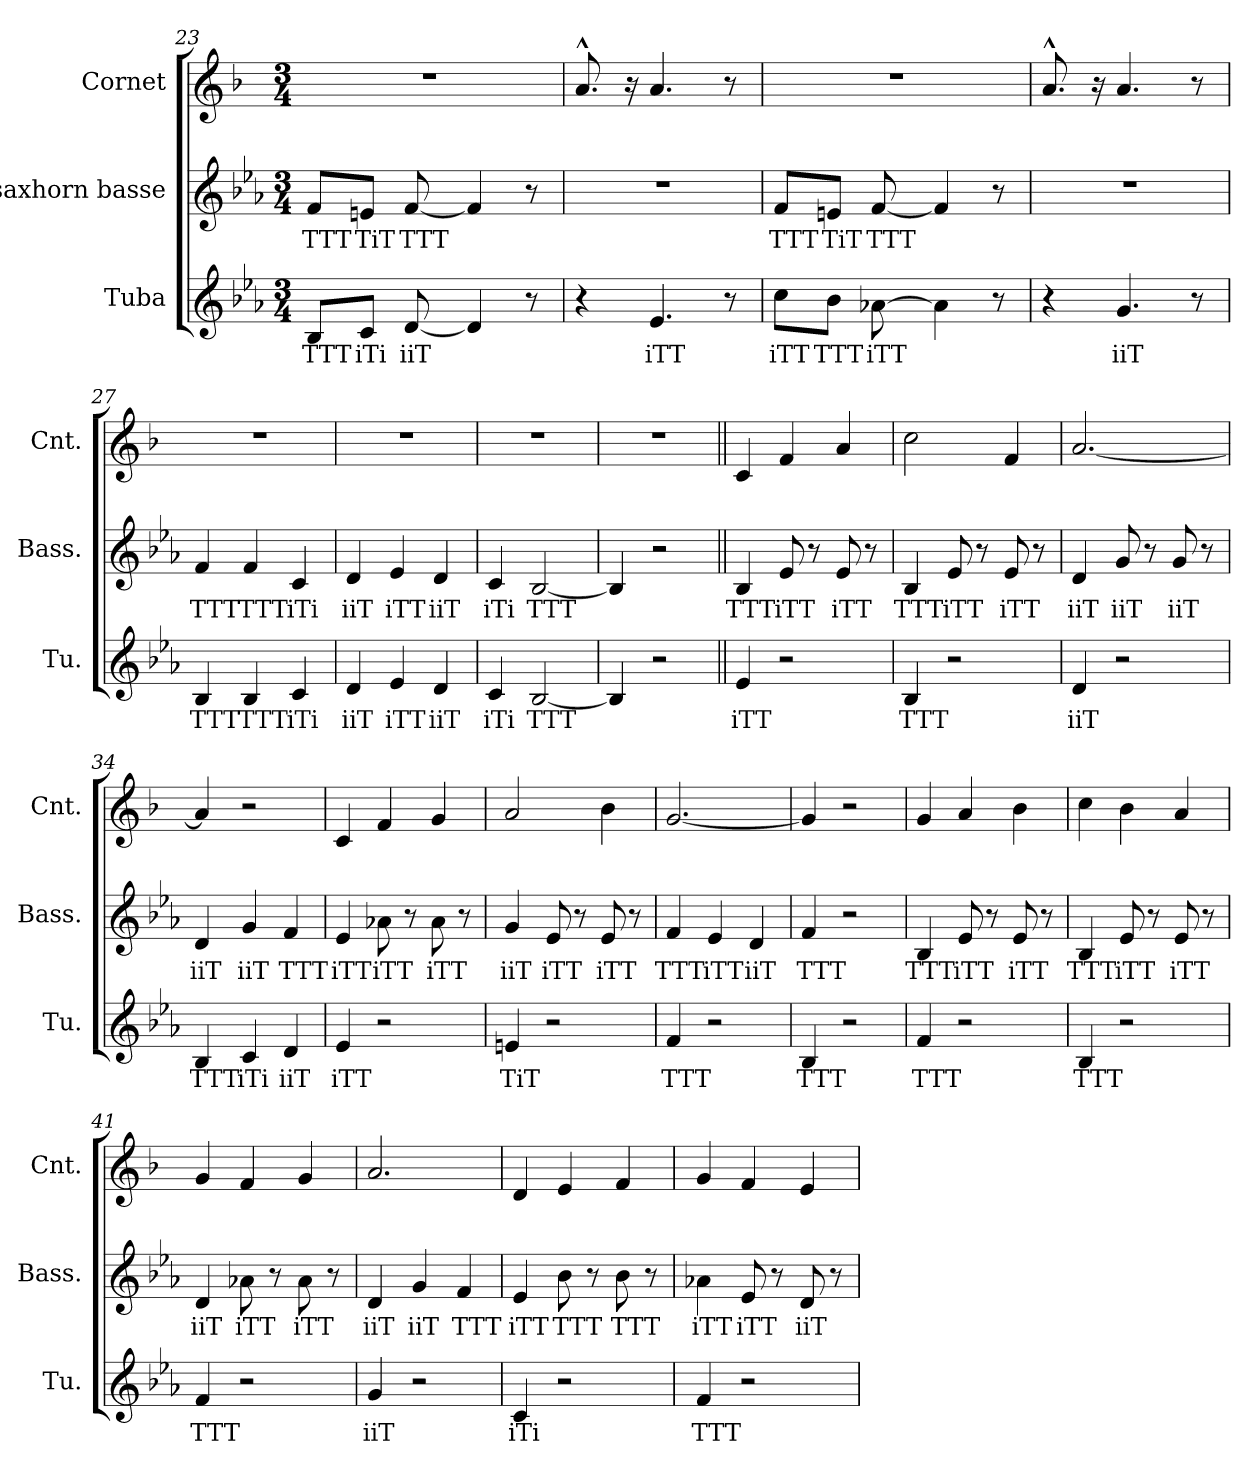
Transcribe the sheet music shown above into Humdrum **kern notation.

**kern	**text	**kern	**text	**kern
*part3	*part3	*part2	*part2	*part1
*staff3	*staff3	*staff2	*staff2	*staff1
*I"Tuba	*	*I"saxhorn basse	*	*I"Cornet
*I'Tu.	*	*I'Bass.	*	*I'Cnt.
*clefG2	*	*clefG2	*	*clefG2
*ITrd15c26	*	*ITrd8c14	*	*ITrd1c2
*k[b-e-a-]	*	*k[b-e-a-]	*	*k[b-e-a-]
*M3/4	*	*M3/4	*	*M3/4
=23	=23	=23	=23	=23
!	!LO:LY:b	!	!LO:LY:b	!
8BBB-/L	TTT	8F/L	TTT	2.r
!	!LO:LY:b	!	!LO:LY:b	!
8CC/J	iTi	8En/J	TiT	.
!	!LO:LY:b	!	!LO:LY:b	!
[8DD/	iiT	[8F/	TTT	.
4DD/]	.	4F/]	.	.
8r	.	8r	.	.
=24	=24	=24	=24	=24
4r	.	2.r	.	8.g^^/
.	.	.	.	16r
!	!LO:LY:b	!	!	!
4.EE-/	iTT	.	.	4.g/
8r	.	.	.	8r
=25	=25	=25	=25	=25
!	!LO:LY:b	!	!LO:LY:b	!
8C\L	iTT	8F/L	TTT	2.r
!	!LO:LY:b	!	!LO:LY:b	!
8BB-\J	TTT	8En/J	TiT	.
!	!LO:LY:b	!	!LO:LY:b	!
[8AA-X\	iTT	[8F/	TTT	.
4AA-\]	.	4F/]	.	.
8r	.	8r	.	.
=26	=26	=26	=26	=26
4r	.	2.r	.	8.g^^/
.	.	.	.	16r
!	!LO:LY:b	!	!	!
4.GG/	iiT	.	.	4.g/
8r	.	.	.	8r
=27	=27	=27	=27	=27
!	!LO:LY:b	!	!LO:LY:b	!
4BBB-/	TTT	4F/	TTT	2.r
!	!LO:LY:b	!	!LO:LY:b	!
4BBB-/	TTT	4F/	TTT	.
!	!LO:LY:b	!	!LO:LY:b	!
4CC/	iTi	4C/	iTi	.
!!LO:PB:g=z
=28	=28	=28	=28	=28
!	!LO:LY:b	!	!LO:LY:b	!
4DD/	iiT	4D/	iiT	2.r
!	!LO:LY:b	!	!LO:LY:b	!
4EE-/	iTT	4E-/	iTT	.
!	!LO:LY:b	!	!LO:LY:b	!
4DD/	iiT	4D/	iiT	.
=29	=29	=29	=29	=29
!	!LO:LY:b	!	!LO:LY:b	!
4CC/	iTi	4C/	iTi	2.r
!	!LO:LY:b	!	!LO:LY:b	!
[2BBB-/	TTT	[2BB-/	TTT	.
=30	=30	=30	=30	=30
4BBB-/]	.	4BB-/]	.	2.r
2r	.	2r	.	.
=31||	=31||	=31||	=31||	=31||
!	!LO:LY:b	!	!LO:LY:b	!
4EE-/	iTT	4BB-/	TTT	4B-/
!	!	!	!LO:LY:b	!
2r	.	8E-/	iTT	4e-/
.	.	8r	.	.
!	!	!	!LO:LY:b	!
.	.	8E-/	iTT	4g/
.	.	8r	.	.
=32	=32	=32	=32	=32
!	!LO:LY:b	!	!LO:LY:b	!
4BBB-/	TTT	4BB-/	TTT	2b-\
!	!	!	!LO:LY:b	!
2r	.	8E-/	iTT	.
.	.	8r	.	.
!	!	!	!LO:LY:b	!
.	.	8E-/	iTT	4e-/
.	.	8r	.	.
=33	=33	=33	=33	=33
!	!LO:LY:b	!	!LO:LY:b	!
4DD/	iiT	4D/	iiT	[2.g/
!	!	!	!LO:LY:b	!
2r	.	8G/	iiT	.
.	.	8r	.	.
!	!	!	!LO:LY:b	!
.	.	8G/	iiT	.
.	.	8r	.	.
=34	=34	=34	=34	=34
!	!LO:LY:b	!	!LO:LY:b	!
4BBB-/	TTT	4D/	iiT	4g/]
!	!LO:LY:b	!	!LO:LY:b	!
4CC/	iTi	4G/	iiT	2r
!	!LO:LY:b	!	!LO:LY:b	!
4DD/	iiT	4F/	TTT	.
!!LO:LB:g=z
=35	=35	=35	=35	=35
!	!LO:LY:b	!	!LO:LY:b	!
4EE-/	iTT	4E-/	iTT	4B-/
!	!	!	!LO:LY:b	!
2r	.	8A-X\	iTT	4e-/
.	.	8r	.	.
!	!	!	!LO:LY:b	!
.	.	8A-\	iTT	4f/
.	.	8r	.	.
=36	=36	=36	=36	=36
!	!LO:LY:b	!	!LO:LY:b	!
4EEn/	TiT	4G/	iiT	2g/
!	!	!	!LO:LY:b	!
2r	.	8E-/	iTT	.
.	.	8r	.	.
!	!	!	!LO:LY:b	!
.	.	8E-/	iTT	4a-\
.	.	8r	.	.
=37	=37	=37	=37	=37
!	!LO:LY:b	!	!LO:LY:b	!
4FF/	TTT	4F/	TTT	[2.f/
!	!	!	!LO:LY:b	!
2r	.	4E-/	iTT	.
!	!	!	!LO:LY:b	!
.	.	4D/	iiT	.
=38	=38	=38	=38	=38
!	!LO:LY:b	!	!LO:LY:b	!
4BBB-/	TTT	4F/	TTT	4f/]
2r	.	2r	.	2r
=39	=39	=39	=39	=39
!	!LO:LY:b	!	!LO:LY:b	!
4FF/	TTT	4BB-/	TTT	4f/
!	!	!	!LO:LY:b	!
2r	.	8E-/	iTT	4g/
.	.	8r	.	.
!	!	!	!LO:LY:b	!
.	.	8E-/	iTT	4a-\
.	.	8r	.	.
=40	=40	=40	=40	=40
!	!LO:LY:b	!	!LO:LY:b	!
4BBB-/	TTT	4BB-/	TTT	4b-\
!	!	!	!LO:LY:b	!
2r	.	8E-/	iTT	4a-\
.	.	8r	.	.
!	!	!	!LO:LY:b	!
.	.	8E-/	iTT	4g/
.	.	8r	.	.
!!LO:LB:g=z
=41	=41	=41	=41	=41
!	!LO:LY:b	!	!LO:LY:b	!
4FF/	TTT	4D/	iiT	4f/
!	!	!	!LO:LY:b	!
2r	.	8A-X\	iTT	4e-/
.	.	8r	.	.
!	!	!	!LO:LY:b	!
.	.	8A-\	iTT	4f/
.	.	8r	.	.
=42	=42	=42	=42	=42
!	!LO:LY:b	!	!LO:LY:b	!
4GG/	iiT	4D/	iiT	2.g/
!	!	!	!LO:LY:b	!
2r	.	4G/	iiT	.
!	!	!	!LO:LY:b	!
.	.	4F/	TTT	.
=43	=43	=43	=43	=43
!	!LO:LY:b	!	!LO:LY:b	!
4CC/	iTi	4E-/	iTT	4c/
!	!	!	!LO:LY:b	!
2r	.	8B-\	TTT	4d/
.	.	8r	.	.
!	!	!	!LO:LY:b	!
.	.	8B-\	TTT	4e-/
.	.	8r	.	.
=44	=44	=44	=44	=44
!	!LO:LY:b	!	!LO:LY:b	!
4FF/	TTT	4A-X\	iTT	4f/
!	!	!	!LO:LY:b	!
2r	.	8E-/	iTT	4e-/
.	.	8r	.	.
!	!	!	!LO:LY:b	!
.	.	8D/	iiT	4d/
.	.	8r	.	.
=	=	=	=	=
*-	*-	*-	*-	*-
